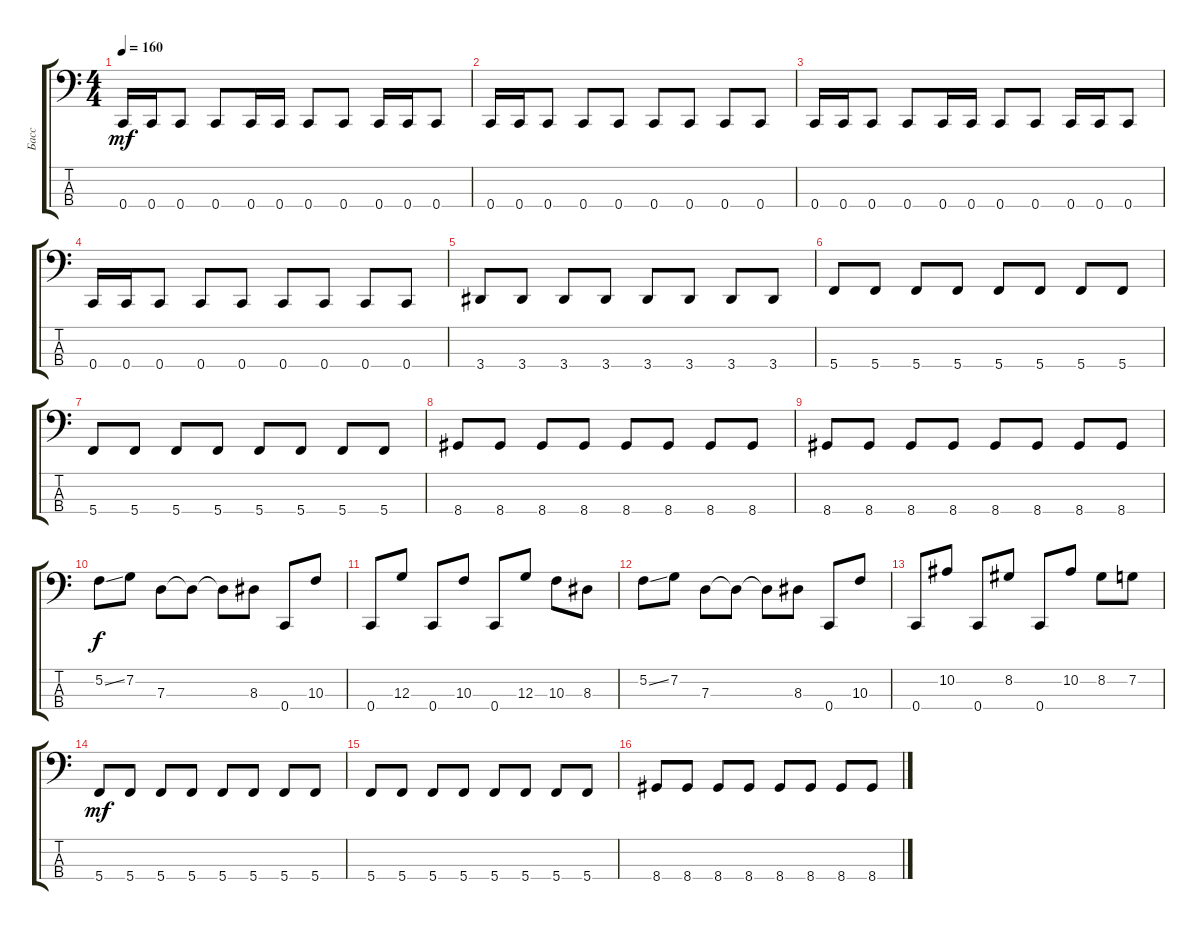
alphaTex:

\track ("Басс" "Басс") {instrument electricbassfinger}
\staff {score tabs}
\tuning (F2 C2 G1 C1) {hide}
\ts (4 4)
\tempo 160
\clef f4
\ks c
0.4.16{dy mf} 0.4.16 0.4.8 0.4.8 0.4.16 0.4.16 0.4.8 0.4.8 0.4.16 0.4.16 0.4.8 |
0.4.16 0.4.16 0.4.8 0.4.8 0.4.8 0.4.8 0.4.8 0.4.8 0.4.8 |
0.4.16 0.4.16 0.4.8 0.4.8 0.4.16 0.4.16 0.4.8 0.4.8 0.4.16 0.4.16 0.4.8 |
0.4.16 0.4.16 0.4.8 0.4.8 0.4.8 0.4.8 0.4.8 0.4.8 0.4.8 |
3.4.8 3.4.8 3.4.8 3.4.8 3.4.8 3.4.8 3.4.8 3.4.8 |
5.4.8 5.4.8 5.4.8 5.4.8 5.4.8 5.4.8 5.4.8 5.4.8 |
5.4.8 5.4.8 5.4.8 5.4.8 5.4.8 5.4.8 5.4.8 5.4.8 |
8.4.8 8.4.8 8.4.8 8.4.8 8.4.8 8.4.8 8.4.8 8.4.8 |
8.4.8 8.4.8 8.4.8 8.4.8 8.4.8 8.4.8 8.4.8 8.4.8 |
5.2{ss}.8{dy f} 7.2.8 7.3.8 7.3{t}.8 7.3{t}.8 8.3.8 0.4.8 10.3.8 |
0.4.8 12.3.8 0.4.8 10.3.8 0.4.8 12.3.8 10.3.8 8.3.8 |
5.2{ss}.8 7.2.8 7.3.8 7.3{t}.8 7.3{t}.8 8.3.8 0.4.8 10.3.8 |
0.4.8 10.2.8 0.4.8 8.2.8 0.4.8 10.2.8 8.2.8 7.2.8 |
5.4.8{dy mf} 5.4.8 5.4.8 5.4.8 5.4.8 5.4.8 5.4.8 5.4.8 |
5.4.8 5.4.8 5.4.8 5.4.8 5.4.8 5.4.8 5.4.8 5.4.8 |
8.4.8 8.4.8 8.4.8 8.4.8 8.4.8 8.4.8 8.4.8 8.4.8
